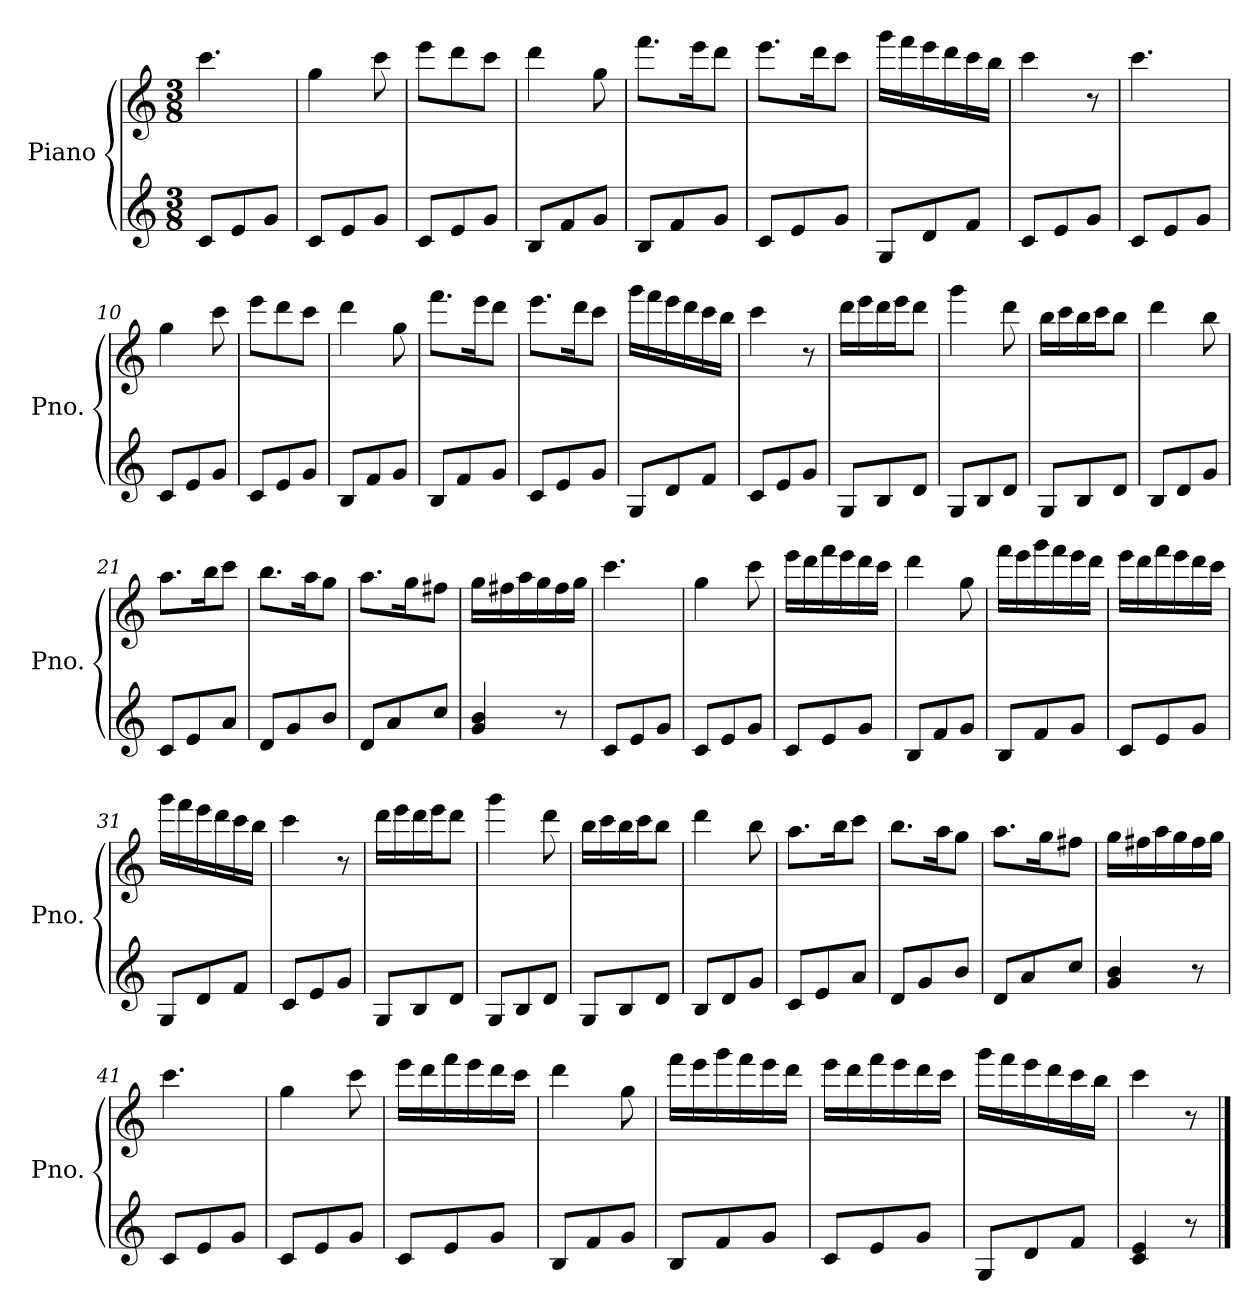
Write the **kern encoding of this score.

**kern	**kern
*part1	*part1
*staff2	*staff1
*I"Piano	*
*I'Pno.	*
*clefG2	*clefG2
*k[]	*k[]
*M3/8	*M3/8
=1	=1
8c/L	4.ccc\
8e/	.
8g/J	.
=2	=2
8c/L	4gg\
8e/	.
8g/J	8ccc\
=3	=3
8c/L	8eee\L
8e/	8ddd\
8g/J	8ccc\J
=4	=4
8B/L	4ddd\
8f/	.
8g/J	8gg\
=5	=5
8B/L	8.fff\L
8f/	.
.	16eee\K
8g/J	8ddd\J
=6	=6
8c/L	8.eee\L
8e/	.
.	16ddd\K
8g/J	8ccc\J
=7	=7
8G/L	16ggg\LL
.	16fff\
8d/	16eee\
.	16ddd\
8f/J	16ccc\
.	16bb\JJ
=8	=8
8c/L	4ccc\
8e/	.
8g/J	8r
=9	=9
8c/L	4.ccc\
8e/	.
8g/J	.
=10	=10
8c/L	4gg\
8e/	.
8g/J	8ccc\
!!LO:LB:g=z
=11	=11
8c/L	8eee\L
8e/	8ddd\
8g/J	8ccc\J
=12	=12
8B/L	4ddd\
8f/	.
8g/J	8gg\
=13	=13
8B/L	8.fff\L
8f/	.
.	16eee\K
8g/J	8ddd\J
=14	=14
8c/L	8.eee\L
8e/	.
.	16ddd\K
8g/J	8ccc\J
=15	=15
8G/L	16ggg\LL
.	16fff\
8d/	16eee\
.	16ddd\
8f/J	16ccc\
.	16bb\JJ
=16	=16
8c/L	4ccc\
8e/	.
8g/J	8r
=17	=17
8G/L	16ddd\LL
.	16eee\
8B/	16ddd\
.	16eee\J
8d/J	8ddd\J
=18	=18
8G/L	4ggg\
8B/	.
8d/J	8ddd\
=19	=19
8G/L	16bb\LL
.	16ccc\
8B/	16bb\
.	16ccc\J
8d/J	8bb\J
!!LO:LB:g=z
=20	=20
8B/L	4ddd\
8d/	.
8g/J	8bb\
=21	=21
8c/L	8.aa\L
8e/	.
.	16bb\K
8a/J	8ccc\J
=22	=22
8d/L	8.bb\L
8g/	.
.	16aa\K
8b/J	8gg\J
=23	=23
8d/L	8.aa\L
8a/	.
.	16gg\K
8cc/J	8ff#X\J
=24	=24
4g/ 4b/	16gg\LL
.	16ff#X\
.	16aa\
.	16gg\
8r	16ff#\
.	16gg\JJ
=25	=25
8c/L	4.ccc\
8e/	.
8g/J	.
=26	=26
8c/L	4gg\
8e/	.
8g/J	8ccc\
=27	=27
8c/L	16eee\LL
.	16ddd\
8e/	16fff\
.	16eee\
8g/J	16ddd\
.	16ccc\JJ
=28	=28
8B/L	4ddd\
8f/	.
8g/J	8gg\
!!LO:LB:g=z
=29	=29
8B/L	16fff\LL
.	16eee\
8f/	16ggg\
.	16fff\
8g/J	16eee\
.	16ddd\JJ
=30	=30
8c/L	16eee\LL
.	16ddd\
8e/	16fff\
.	16eee\
8g/J	16ddd\
.	16ccc\JJ
=31	=31
8G/L	16ggg\LL
.	16fff\
8d/	16eee\
.	16ddd\
8f/J	16ccc\
.	16bb\JJ
=32	=32
8c/L	4ccc\
8e/	.
8g/J	8r
=33	=33
8G/L	16ddd\LL
.	16eee\
8B/	16ddd\
.	16eee\J
8d/J	8ddd\J
=34	=34
8G/L	4ggg\
8B/	.
8d/J	8ddd\
=35	=35
8G/L	16bb\LL
.	16ccc\
8B/	16bb\
.	16ccc\J
8d/J	8bb\J
!!LO:LB:g=z
=36	=36
8B/L	4ddd\
8d/	.
8g/J	8bb\
=37	=37
8c/L	8.aa\L
8e/	.
.	16bb\K
8a/J	8ccc\J
=38	=38
8d/L	8.bb\L
8g/	.
.	16aa\K
8b/J	8gg\J
=39	=39
8d/L	8.aa\L
8a/	.
.	16gg\K
8cc/J	8ff#X\J
=40	=40
4g/ 4b/	16gg\LL
.	16ff#X\
.	16aa\
.	16gg\
8r	16ff#\
.	16gg\JJ
=41	=41
8c/L	4.ccc\
8e/	.
8g/J	.
=42	=42
8c/L	4gg\
8e/	.
8g/J	8ccc\
=43	=43
8c/L	16eee\LL
.	16ddd\
8e/	16fff\
.	16eee\
8g/J	16ddd\
.	16ccc\JJ
=44	=44
8B/L	4ddd\
8f/	.
8g/J	8gg\
!!LO:PB:g=z
=45	=45
8B/L	16fff\LL
.	16eee\
8f/	16ggg\
.	16fff\
8g/J	16eee\
.	16ddd\JJ
=46	=46
8c/L	16eee\LL
.	16ddd\
8e/	16fff\
.	16eee\
8g/J	16ddd\
.	16ccc\JJ
=47	=47
8G/L	16ggg\LL
.	16fff\
8d/	16eee\
.	16ddd\
8f/J	16ccc\
.	16bb\JJ
=48	=48
4c/ 4e/	4ccc\
8r	8r
==	==
*-	*-
